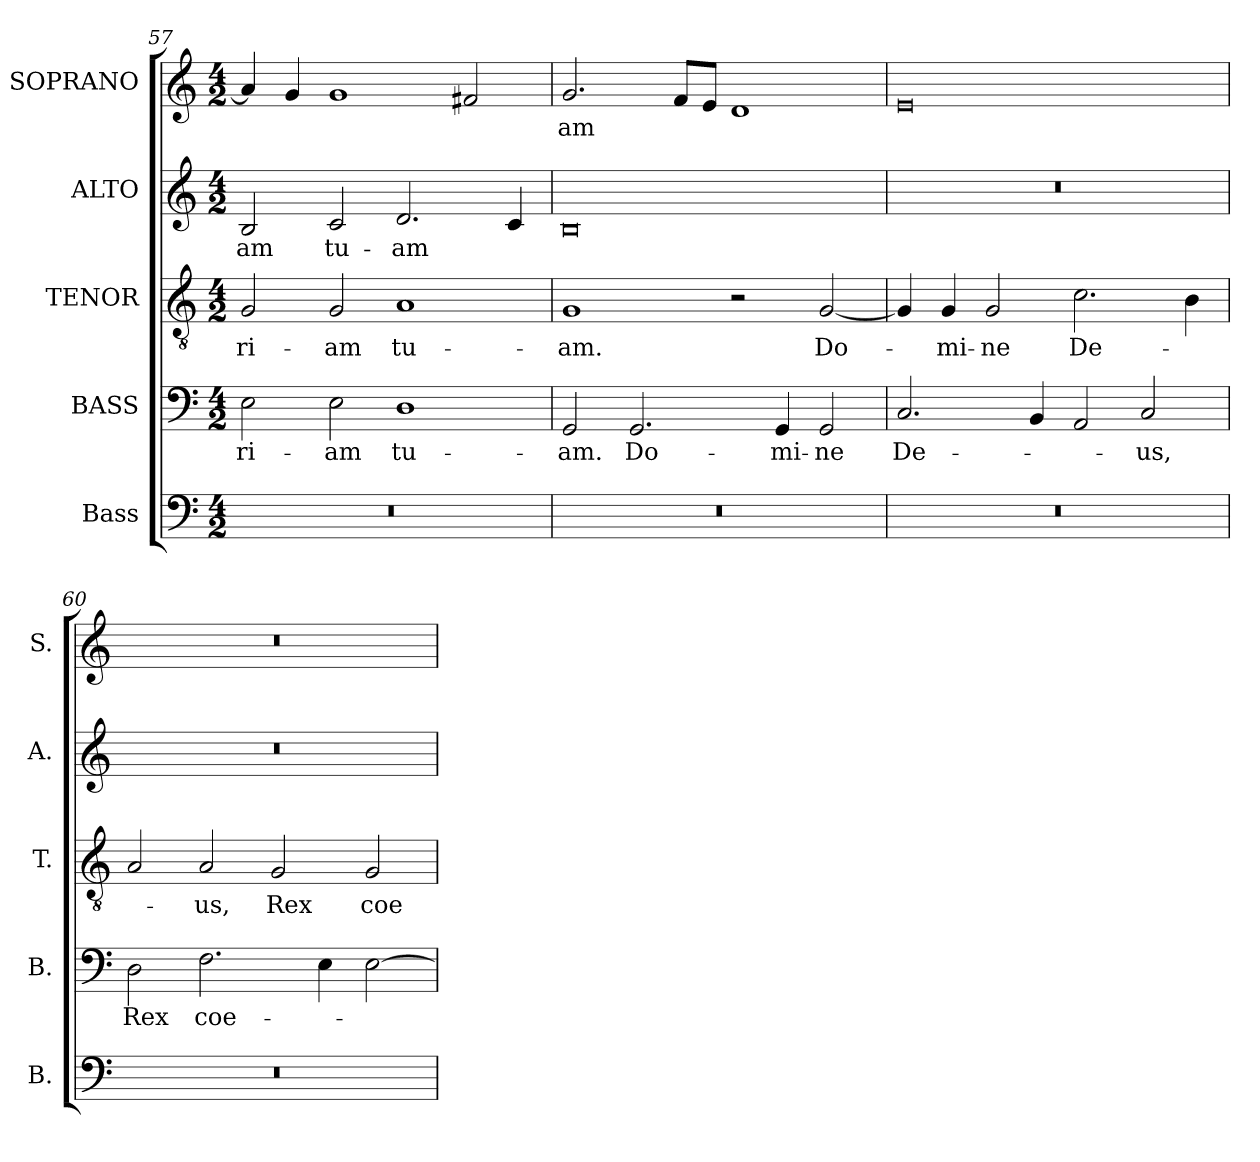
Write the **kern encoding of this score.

**kern	**kern	**text	**kern	**text	**kern	**text	**kern	**text
*part5	*part4	*part4	*part3	*part3	*part2	*part2	*part1	*part1
*staff5	*staff4	*staff4	*staff3	*staff3	*staff2	*staff2	*staff1	*staff1
*I"Bass	*I"BASS	*	*I"TENOR	*	*I"ALTO	*	*I"SOPRANO	*
*I'B.	*I'B.	*	*I'T.	*	*I'A.	*	*I'S.	*
*clefF4	*clefF4	*	*clefGv2	*	*clefG2	*	*clefG2	*
*	*	*	*ITrd7c12	*	*	*	*	*
*k[]	*k[]	*	*k[]	*	*k[]	*	*k[]	*
*C:	*C:	*	*C:	*	*C:	*	*C:	*
*M4/2	*M4/2	*	*M4/2	*	*M4/2	*	*M4/2	*
=57	=57	=57	=57	=57	=57	=57	=57	=57
!LO:N:vis=1	!	!	!	!	!	!	!	!
!	!	!LO:LY:b:color=#000000	!	!	!	!	!	!
!	!	!	!	!LO:LY:b:color=#000000	!	!	!	!
!	!	!	!	!	!	!LO:LY:b:color=#000000	!	!
0r	2Ei\	-ri-	2GGi/	-ri-	2Bi/	-am	4ai/]	.
.	.	.	.	.	.	.	4gi/	.
!	!	!LO:LY:b:color=#000000	!	!	!	!	!	!
!	!	!	!	!LO:LY:b:color=#000000	!	!	!	!
!	!	!	!	!	!	!LO:LY:b:color=#000000	!	!
.	2Ei\	-am	2GGi/	-am	2ci/	tu-	1gi	.
!	!	!LO:LY:b:color=#000000	!	!	!	!	!	!
!	!	!	!	!LO:LY:b:color=#000000	!	!	!	!
!	!	!	!	!	!	!LO:LY:b:color=#000000	!	!
.	1Di	tu-	1AAi	tu-	2.di/	-am	.	.
.	.	.	.	.	.	.	2f#Xi/	.
.	.	.	.	.	4ci/	.	.	.
=58	=58	=58	=58	=58	=58	=58	=58	=58
!LO:N:vis=1	!	!	!	!	!	!	!	!
!	!	!LO:LY:b:color=#000000	!	!	!	!	!	!
!	!	!	!	!LO:LY:b:color=#000000	!	!	!	!
!	!	!	!	!	!	!	!	!LO:LY:b:color=#000000
0r	2GGi/	-am.	1GGi	-am.	0Bi	.	2.gi/	-am
!	!	!LO:LY:b:color=#000000	!	!	!	!	!	!
.	2.GGi/	Do-	.	.	.	.	.	.
.	.	.	.	.	.	.	8fi/L	.
.	.	.	.	.	.	.	8ei/J	.
.	.	.	2r	.	.	.	1di	.
!	!	!LO:LY:b:color=#000000	!	!	!	!	!	!
.	4GGi/	-mi-	.	.	.	.	.	.
!	!	!LO:LY:b:color=#000000	!	!	!	!	!	!
!	!	!	!	!LO:LY:b:color=#000000	!	!	!	!
.	2GGi/	-ne	[2GGi/	Do-	.	.	.	.
!!LO:PB:g=z
=59	=59	=59	=59	=59	=59	=59	=59	=59
!LO:N:vis=1	!	!	!	!	!	!	!	!
!	!	!LO:LY:b:color=#000000	!	!	!LO:N:vis=1	!	!	!
0r	2.Ci/	De-	4GGi/]	.	0r	.	0ei	.
!	!	!	!	!LO:LY:b:color=#000000	!	!	!	!
.	.	.	4GGi/	-mi-	.	.	.	.
!	!	!	!	!LO:LY:b:color=#000000	!	!	!	!
.	.	.	2GGi/	-ne	.	.	.	.
.	4BBi/	.	.	.	.	.	.	.
!	!	!	!	!LO:LY:b:color=#000000	!	!	!	!
.	2AAi/	.	2.Ci\	De-	.	.	.	.
!	!	!LO:LY:b:color=#000000	!	!	!	!	!	!
.	2Ci/	-us,	.	.	.	.	.	.
.	.	.	4BBi\	.	.	.	.	.
=60	=60	=60	=60	=60	=60	=60	=60	=60
!LO:N:vis=1	!	!	!	!	!	!	!	!
!	!	!LO:LY:b:color=#000000	!	!	!LO:N:vis=1	!	!LO:N:vis=1	!
0r	2Di\	Rex	2AAi/	.	0r	.	0r	.
!	!	!LO:LY:b:color=#000000	!	!	!	!	!	!
!	!	!	!	!LO:LY:b:color=#000000	!	!	!	!
.	2.Fi\	coe-	2AAi/	-us,	.	.	.	.
!	!	!	!	!LO:LY:b:color=#000000	!	!	!	!
.	.	.	2GGi/	Rex	.	.	.	.
.	4Ei\	.	.	.	.	.	.	.
!	!	!	!	!LO:LY:b:color=#000000	!	!	!	!
.	[2Ei\	.	2GGi/	coe-	.	.	.	.
=	=	=	=	=	=	=	=	=
*-	*-	*-	*-	*-	*-	*-	*-	*-
